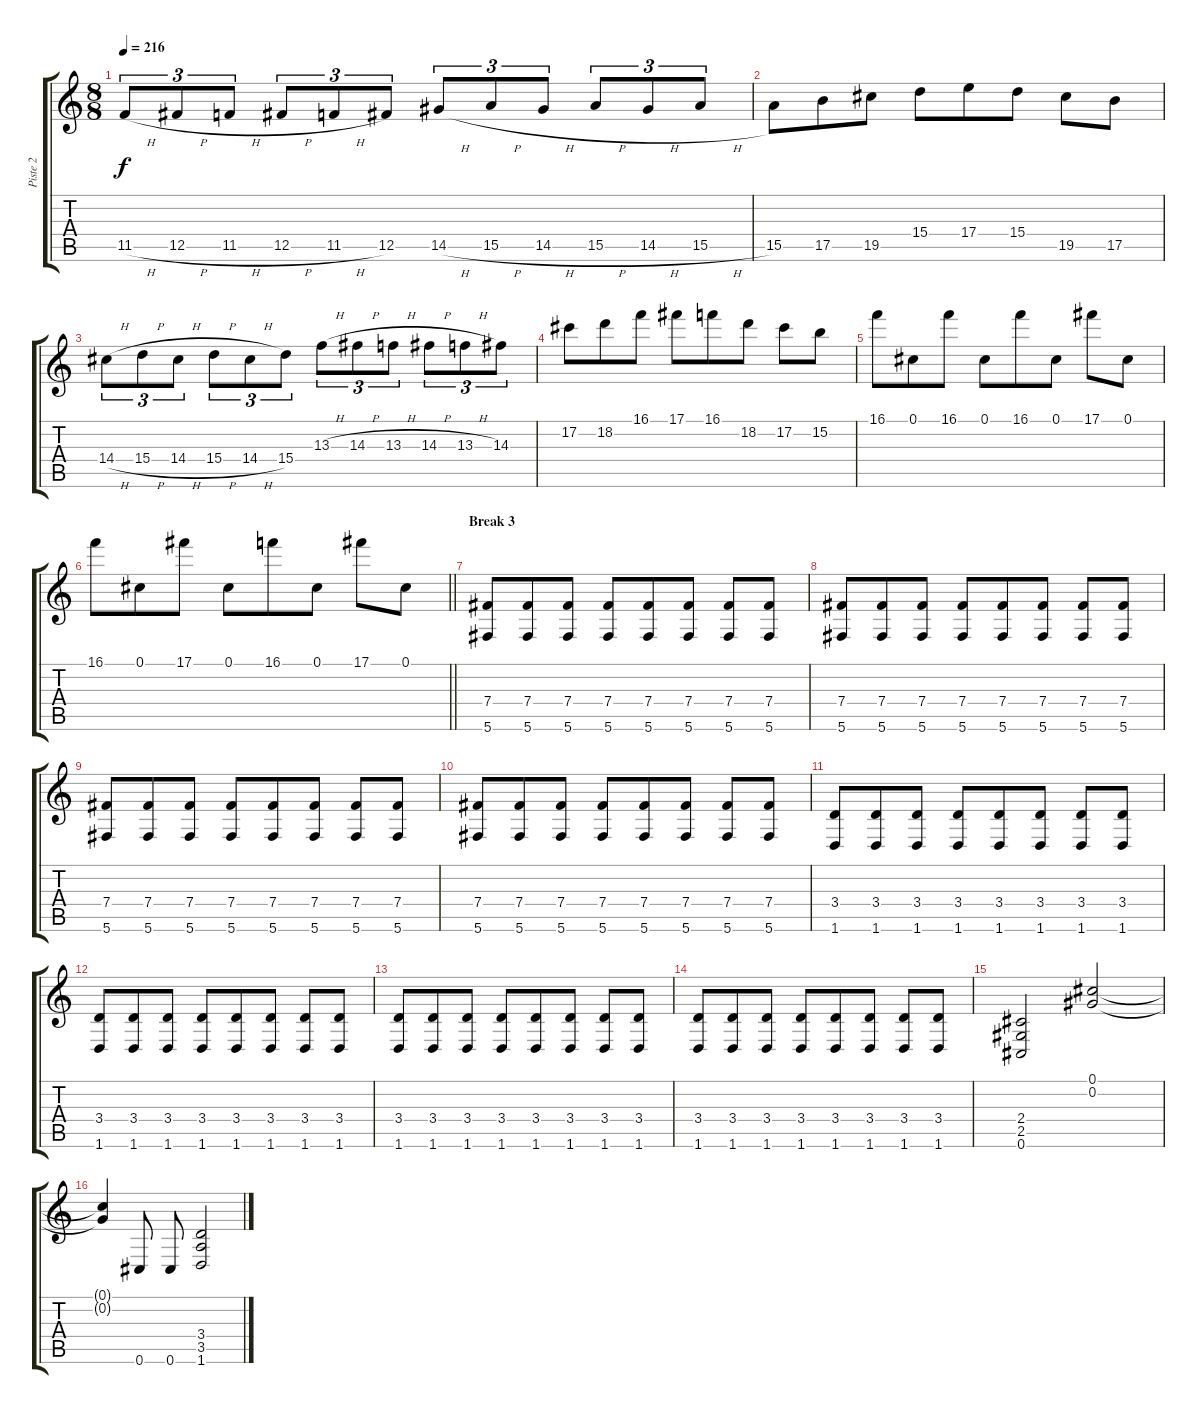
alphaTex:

\track ("Piste 2" "Piste 2") {instrument distortionguitar}
\staff {score tabs}
\tuning (Db4 Ab3 E3 B2 Gb2 Db2) {hide}
\ts (8 8)
\tempo 216
\clef g2
\ks c
11.5{h}.8{tu (3 2) dy f} 12.5{h}.8{tu (3 2)} 11.5{h}.8{tu (3 2)} 12.5{h}.8{tu (3 2)} 11.5{h}.8{tu (3 2)} 12.5.8{tu (3 2)} 14.5{h}.8{tu (3 2)} 15.5{h}.8{tu (3 2)} 14.5{h}.8{tu (3 2)} 15.5{h}.8{tu (3 2)} 14.5{h}.8{tu (3 2)} 15.5{h}.8{tu (3 2)} |
15.5.8 17.5.8 19.5.8 15.4.8 17.4.8 15.4.8 19.5.8 17.5.8 |
14.4{h}.8{tu (3 2)} 15.4{h}.8{tu (3 2)} 14.4{h}.8{tu (3 2)} 15.4{h}.8{tu (3 2)} 14.4{h}.8{tu (3 2)} 15.4.8{tu (3 2)} 13.3{h}.8{tu (3 2)} 14.3{h}.8{tu (3 2)} 13.3{h}.8{tu (3 2)} 14.3{h}.8{tu (3 2)} 13.3{h}.8{tu (3 2)} 14.3.8{tu (3 2)} |
17.2.8 18.2.8 16.1.8 17.1.8 16.1.8 18.2.8 17.2.8 15.2.8 |
16.1.8 0.1.8 16.1.8 0.1.8 16.1.8 0.1.8 17.1.8 0.1.8 |
\barLineRight lightlight
16.1.8 0.1.8 17.1.8 0.1.8 16.1.8 0.1.8 17.1.8 0.1.8 |
\section ("" "Break 3")
(7.4 5.6).8 (7.4 5.6).8 (7.4 5.6).8 (7.4 5.6).8 (7.4 5.6).8 (7.4 5.6).8 (7.4 5.6).8 (7.4 5.6).8 |
(7.4 5.6).8 (7.4 5.6).8 (7.4 5.6).8 (7.4 5.6).8 (7.4 5.6).8 (7.4 5.6).8 (7.4 5.6).8 (7.4 5.6).8 |
(7.4 5.6).8 (7.4 5.6).8 (7.4 5.6).8 (7.4 5.6).8 (7.4 5.6).8 (7.4 5.6).8 (7.4 5.6).8 (7.4 5.6).8 |
(7.4 5.6).8 (7.4 5.6).8 (7.4 5.6).8 (7.4 5.6).8 (7.4 5.6).8 (7.4 5.6).8 (7.4 5.6).8 (7.4 5.6).8 |
(3.4 1.6).8 (3.4 1.6).8 (3.4 1.6).8 (3.4 1.6).8 (3.4 1.6).8 (3.4 1.6).8 (3.4 1.6).8 (3.4 1.6).8 |
(3.4 1.6).8 (3.4 1.6).8 (3.4 1.6).8 (3.4 1.6).8 (3.4 1.6).8 (3.4 1.6).8 (3.4 1.6).8 (3.4 1.6).8 |
(3.4 1.6).8 (3.4 1.6).8 (3.4 1.6).8 (3.4 1.6).8 (3.4 1.6).8 (3.4 1.6).8 (3.4 1.6).8 (3.4 1.6).8 |
(3.4 1.6).8 (3.4 1.6).8 (3.4 1.6).8 (3.4 1.6).8 (3.4 1.6).8 (3.4 1.6).8 (3.4 1.6).8 (3.4 1.6).8 |
(2.4 2.5 0.6).2 (0.1 0.2).2 |
(0.1{t} 0.2{t}).4 0.6.8 0.6.8 (3.4 3.5 1.6).2
